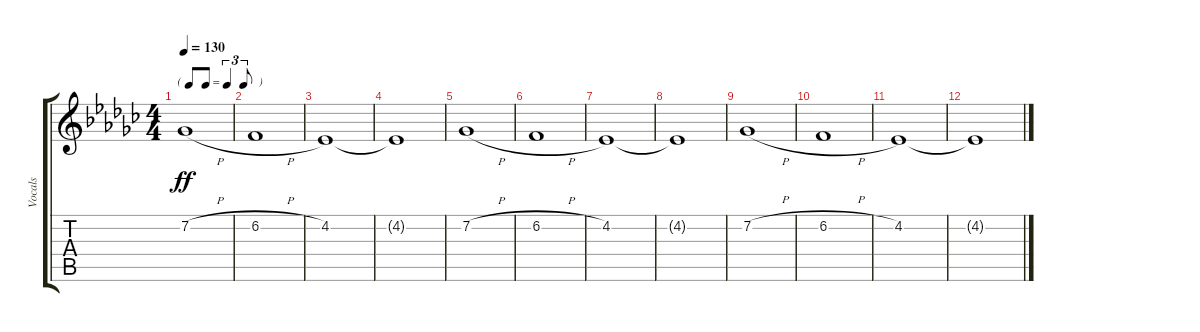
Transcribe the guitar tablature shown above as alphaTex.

\track ("Vocals" "Vocals") {instrument tenorsax}
\staff {score tabs}
\tuning (E4 B3 G3 D3 A2 E2) {hide}
\ts (4 4)
\tf triplet8th
\tempo 130
\clef g2
\ks gb
7.2{h}.1{dy ff} |
6.2{h}.1 |
4.2.1 |
4.2{t}.1 |
7.2{h}.1 |
6.2{h}.1 |
4.2.1 |
4.2{t}.1 |
7.2{h}.1{volume 0} |
6.2{h}.1 |
4.2.1 |
4.2{t}.1
